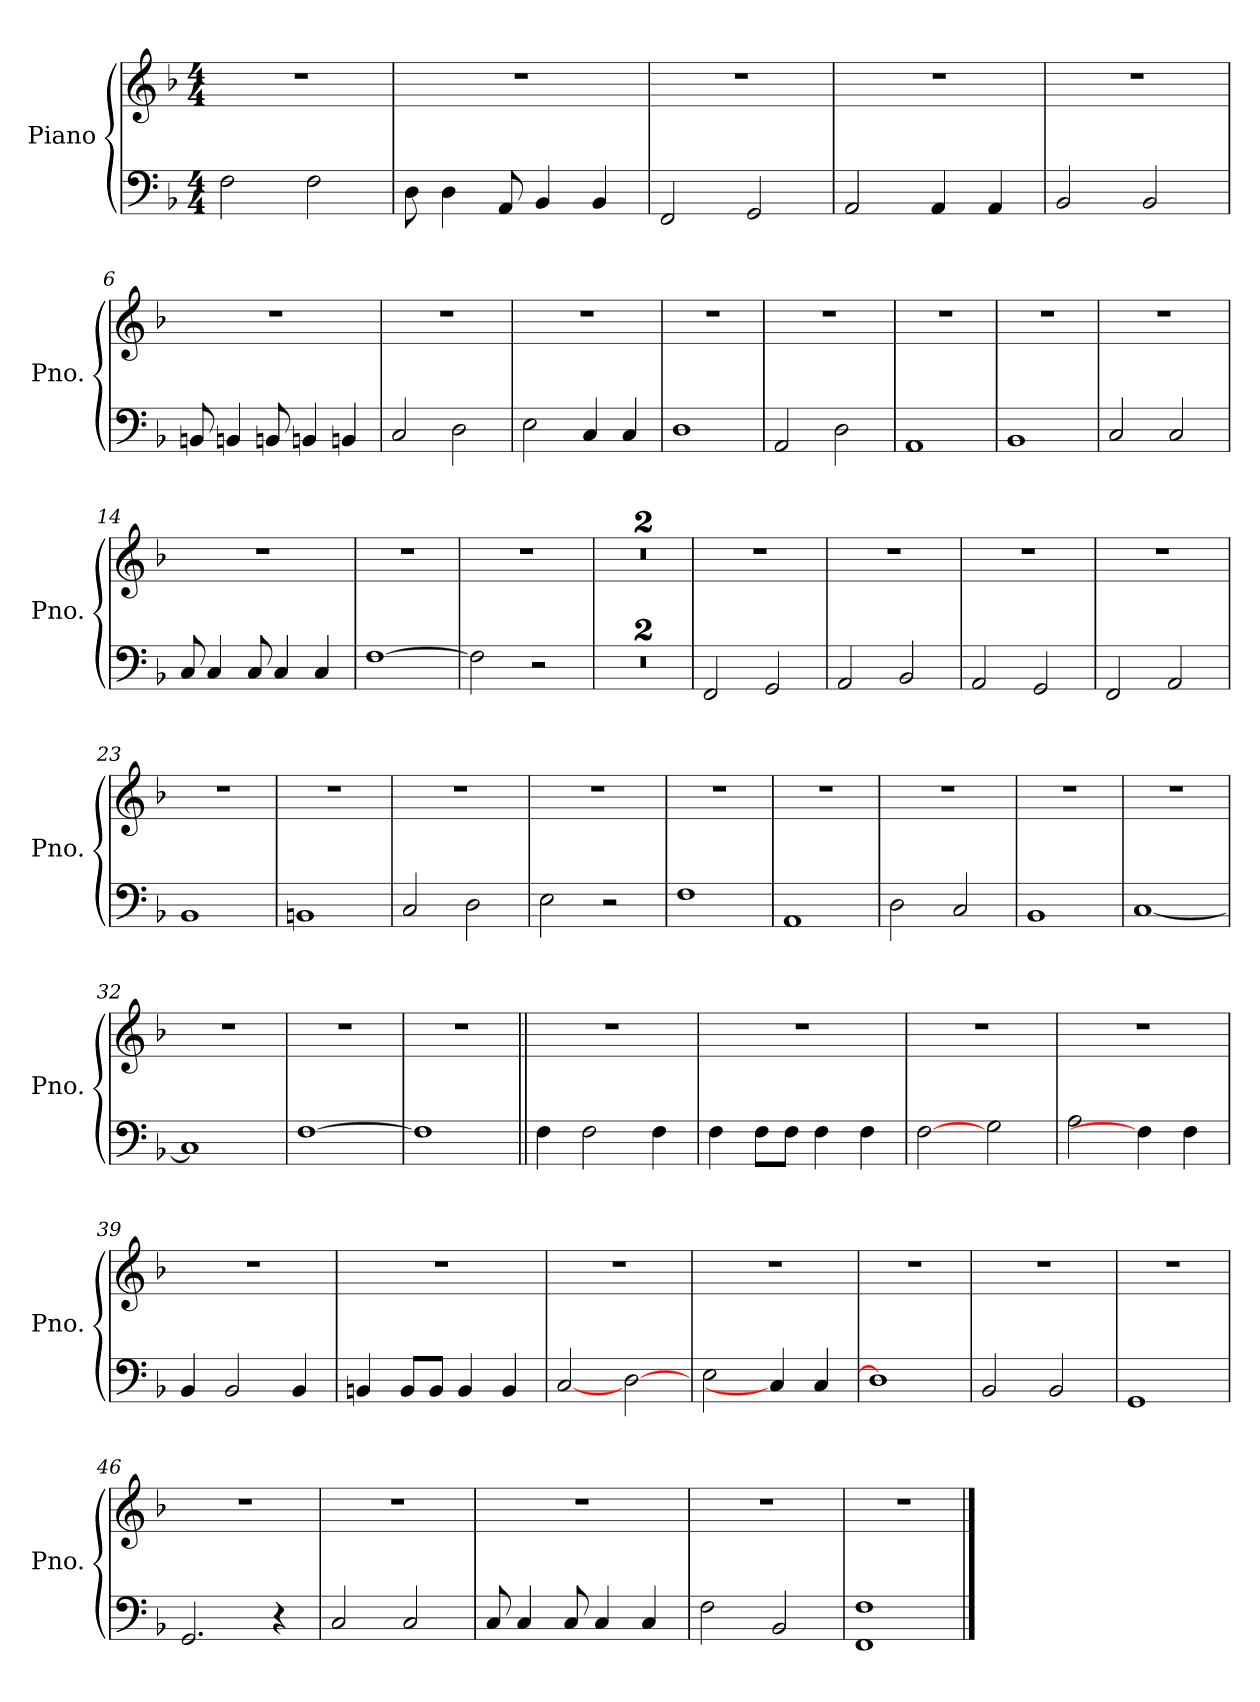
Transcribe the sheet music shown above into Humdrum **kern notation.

**kern	**kern
*part1	*part1
*staff2	*staff1
*I"Piano	*
*I'Pno.	*
*clefF4	*clefG2
*k[b-]	*k[b-]
*M4/4	*M4/4
=1	=1
2F\	1r
2F\	.
=2	=2
8D\	1r
4D\	.
8AA/	.
4BB-/	.
4BB-/	.
=3	=3
2FF/	1r
2GG/	.
=4	=4
2AA/	1r
4AA/	.
4AA/	.
=5	=5
2BB-/	1r
2BB-/	.
=6	=6
8BBn/	1r
4BBn/	.
8BBn/	.
4BBn/	.
4BBn/	.
=7	=7
2C/	1r
2D\	.
=8	=8
2E\	1r
4C/	.
4C/	.
=9	=9
1D	1r
=10	=10
2AA/	1r
2D\	.
!!LO:LB:g=z
=11	=11
1AA	1r
=12	=12
1BB-	1r
=13	=13
2C/	1r
2C/	.
=14	=14
8C/	1r
4C/	.
8C/	.
4C/	.
4C/	.
=15	=15
[1F	1r
=16	=16
2F\]	1r
2r	.
=17	=17
1r	1r
=18	=18
1r	1r
=19	=19
2FF/	1r
2GG/	.
=20	=20
2AA/	1r
2BB-/	.
=21	=21
2AA/	1r
2GG/	.
=22	=22
2FF/	1r
2AA/	.
=23	=23
1BB-	1r
=24	=24
1BBn	1r
!!LO:LB:g=z
=25	=25
2C/	1r
2D\	.
=26	=26
2E\	1r
2r	.
=27	=27
1F	1r
=28	=28
1AA	1r
=29	=29
2D\	1r
2C/	.
=30	=30
1BB-	1r
=31	=31
[1C	1r
=32	=32
1C]	1r
=33	=33
[1F	1r
=34	=34
1F]	1r
=35||	=35||
4F\	1r
2F\	.
4F\	.
=36	=36
4F\	1r
8F\L	.
8F\J	.
4F\	.
4F\	.
=37	=37
[2F\	1r
2G\	.
=38	=38
2A\	1r
4F\]	.
4F\	.
!!LO:LB:g=z
=39	=39
4BB-/	1r
2BB-/	.
4BB-/	.
=40	=40
4BBn/	1r
8BB/L	.
8BB/J	.
4BB/	.
4BB/	.
=41	=41
[2C/	1r
[2D\	.
=42	=42
2E\	1r
4C/]	.
4C/	.
=43	=43
1D]	1r
=44	=44
2BB-/	1r
2BB-/	.
=45	=45
1GG	1r
=46	=46
2.GG/	1r
4r	.
=47	=47
2C/	1r
2C/	.
=48	=48
8C/	1r
4C/	.
8C/	.
4C/	.
4C/	.
=49	=49
2F\	1r
2BB-/	.
=50	=50
1FF 1F	1r
==	==
*-	*-
